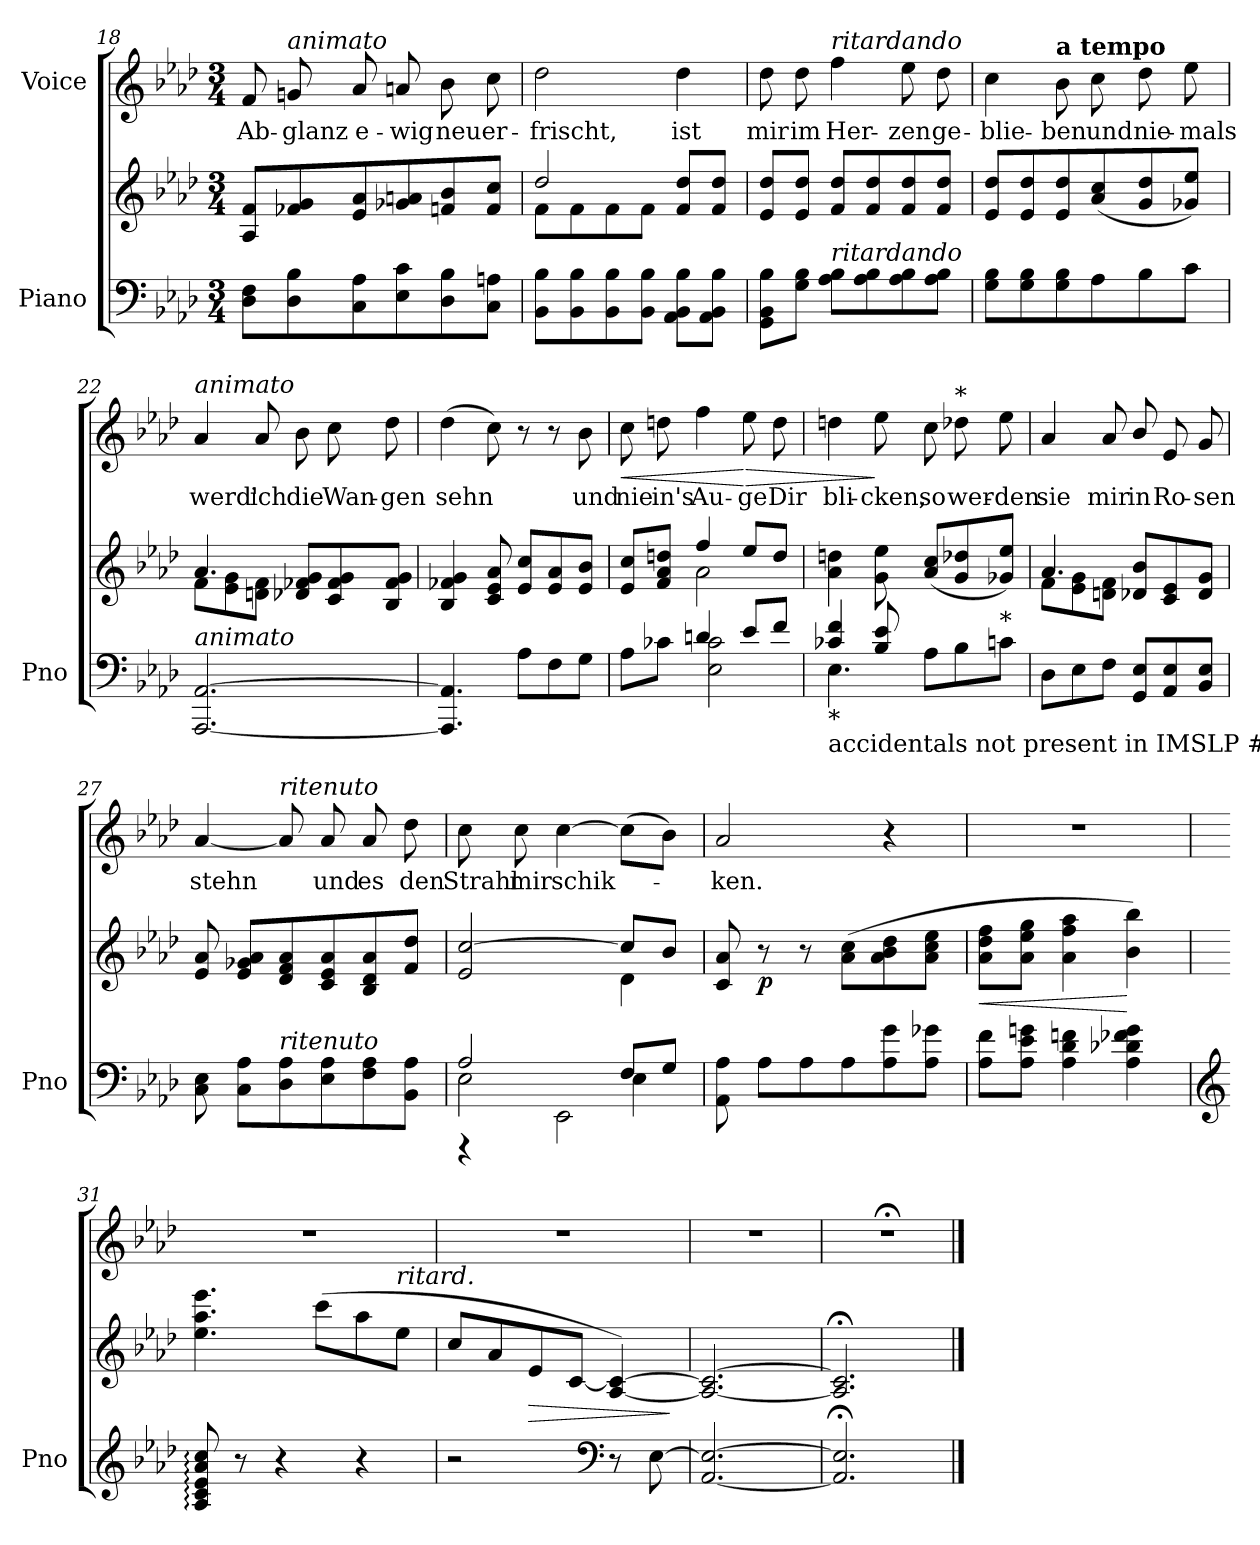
**kern	**kern	**dynam	**kern	**text	**dynam
*part2	*part2	*part2	*part1	*part1	*part1
*staff3	*staff2	*staff2/3	*staff1	*staff1	*staff1
*I"Piano	*	*	*I"Voice	*	*
*I'Pno	*	*	*	*	*
!!LO:PB:g=z
*clefF4	*clefG2	*	*clefG2	*	*
*k[b-e-a-d-]	*k[b-e-a-d-]	*	*k[b-e-a-d-]	*	*
*M3/4	*M3/4	*	*M3/4	*	*
=18	=18	=18	=18	=18	=18
!	!	!	!	!LO:LY:b	!
8D-\ 8F\L	8A-/ 8f/L	.	8f/	Ab-	.
!	!	!	!LO:TX:a:i:t=animato	!	!
!	!	!	!	!LO:LY:b	!
8D-\ 8B-\	8f-X/ 8g/	.	8gn/	-glanz	.
!	!	!	!	!LO:LY:b	!
8C\ 8A-\	8e-/ 8a-/	.	8a-/	e-	.
*	*	*	*MM77	*	*
!	!	!	!	!LO:LY:b	!
8E-\ 8c\	8g-X/ 8an/	.	8an/	-wig	.
!	!	!	!	!LO:LY:b	!
8D-\ 8B-\	8fn/ 8b-/	.	8b-\	neu	.
*	*	*	*MM79	*	*
!	!	!	!	!LO:LY:b	!
8C\ 8An\J	8f/ 8cc/J	.	8cc\	er-	.
=19	=19	=19	=19	=19	=19
*	*^	*	*	*	*
!	!	!	!	!	!LO:LY:b	!
8BB-\ 8B-\L	2dd-/	8f\L	.	2dd-\	-frischt,	.
8BB-\ 8B-\	.	8f\	.	.	.	.
8BB-\ 8B-\	.	8f\	.	.	.	.
8BB-\ 8B-\J	.	8f\J	.	.	.	.
!	!	!	!	!	!LO:LY:b	!
8AA-\ 8BB-\ 8B-\L	8f/ 8dd-/L	4ryy	.	4dd-\	ist	.
8AA-\ 8BB-\ 8B-\J	8f/ 8dd-/J	.	.	.	.	.
*	*v	*v	*	*	*	*
=20	=20	=20	=20	=20	=20
!	!	!	!	!LO:LY:b	!
8GG\ 8BB-\ 8B-\L	8e-/ 8dd-/L	.	8dd-\	mir	.
!	!	!	!	!LO:LY:b	!
8G\ 8B-\J	8e-/ 8dd-/J	.	8dd-\	im	.
!	!	!	!LO:TX:a:i:t=ritardando	!	!
!LO:TX:a:i:t=ritardando	!	!	!	!	!
!	!	!	!	!LO:LY:b	!
8A-\ 8B-\L	8f/ 8dd-/L	.	4ff\	Her-	.
8A-\ 8B-\	8f/ 8dd-/	.	.	.	.
*	*	*	*MM7416	*	*
!	!	!	!	!LO:LY:b	!
8A-\ 8B-\	8f/ 8dd-/	.	8ee-\	-zen	.
!	!	!	!	!LO:LY:b	!
8A-\ 8B-\J	8f/ 8dd-/J	.	8dd-\	ge-	.
=21	=21	=21	=21	=21	=21
*	*	*	*MM70	*	*
!	!	!	!	!LO:LY:b	!
8G\ 8B-\L	8e-/ 8dd-/L	.	4cc\	-blie-	.
8G\ 8B-\	8e-/ 8dd-/	.	.	.	.
!	!	!	!LO:TX:a:B:t=a tempo	!	!
!	!	!	!	!LO:LY:b	!
8G\ 8B-\	8e-/ 8dd-/	.	8b-\	-ben	.
!	!	!	!	!LO:LY:b	!
8A-\	(<8a-/ 8cc/	.	8cc\	und	.
!	!	!	!	!LO:LY:b	!
8B-\	8g/ 8dd-/	.	8dd-\	nie-	.
!	!	!	!	!LO:LY:b	!
8c\J	8g-X/ 8ee-/J)	.	8ee-\	-mals	.
!!LO:LB:g=z
=22	=22	=22	=22	=22	=22
*	*^	*	*	*	*
!	!	!	!	!LO:TX:a:i:t=animato	!	!
!LO:TX:a:i:t=animato	!	!	!	!	!	!
!	!	!	!	!	!LO:LY:b	!
[2.AAA-/ [2.AA-/	4.a-/	8f\L	.	4a-/	werd'	.
.	.	8e-\ 8g\	.	.	.	.
*	*	*	*	*MM75	*	*
!	!	!	!	!	!LO:LY:b	!
.	.	8dn\ 8f\J	.	8a-/	ich	.
!	!	!	!	!	!LO:LY:b	!
.	8d-X/ 8f-X/ 8g/L	4.rcyy	.	8b-\	die	.
!	!	!	!	!	!LO:LY:b	!
.	8c/ 8f-/ 8g/	.	.	8cc\	Wan-	.
!	!	!	!	!	!LO:LY:b	!
.	8B-/ 8f-/ 8g/J	.	.	8dd-\	-gen	.
*	*v	*v	*	*	*	*
=23	=23	=23	=23	=23	=23
!	!	!	!	!LO:LY:b	!
4.AAA-/] 4.AA-/]	4B-/ 4f-X/ 4g/	.	(>4dd-\	sehn	.
.	8c/ 8e-/ 8a-/	.	8cc\)	.	.
8A-\L	8e-/ 8cc/L	.	8r	.	.
8F\	8e-/ 8a-/	.	8r	.	.
!	!	!	!	!LO:LY:b	!
8G\J	8e-/ 8b-/J	.	8b-\	und	.
=24	=24	=24	=24	=24	=24
*^	*^	*	*	*	*
!	!	!	!	!	!	!LO:LY:b	!LO:HP:b
4rAyy	8A-\L	8e-/ 8cc/L	4ryy	.	8cc\	nie	<
!	!	!	!	!	!	!LO:LY:b	!
.	8c-X\J	8f/ 8a-/ 8ddn/J	.	.	8ddn\	in's	.
!	!	!	!	!	!	!LO:LY:b	!
4dn/	2E-\ 2c-\	4ff/	2a-\	.	4ff\	Au-	.
!	!	!	!	!	!	!LO:LY:b	!LO:HP:n=1:b
8e-/L	.	8ee-/L	.	.	8ee-\	-ge	[ >
!	!	!	!	!	!	!LO:LY:b	!
8f/J	.	8dd/J	.	.	8dd\	Dir	.
*	*	*v	*v	*	*	*	*
=25	=25	=25	=25	=25	=25	=25
!LO:TX:b:t=*	!	!	!	!	!	!
!LO:TX:b:t=accidentals not present in IMSLP #348578	!	!	!	!	!	!
!	!	!	!	!	!LO:LY:b	!
4c-X/ 4f/	4.E-\	4a-\ 4ddn\	.	4ddn\	bli-	.
!	!	!	!	!	!LO:LY:b	!
8B-/ 8e-/	.	8g\ 8ee-\	.	8ee-\	-cken,	]
!	!	!	!	!	!LO:LY:b	!
4.rAyy	8A-\L	(<8a-/ 8cc/L	.	8cc\	so	.
!	!	!	!	!LO:TX:a:t=*	!	!
!	!	!	!	!	!LO:LY:b	!
.	8B-\	8g/ 8dd-X/	.	8dd-i\	wer-	.
!	!LO:TX:a:t=*	!	!	!	!	!
!	!	!	!	!	!LO:LY:b	!
.	8cni\J	8g-X/ 8ee-/J)	.	8ee-\	-den	.
!!LO:LB:g=z
=26	=26	=26	=26	=26	=26	=26
*	*	*^	*	*	*	*
!	!	!	!	!	!	!LO:LY:b	!
*v	*v	*	*	*	*	*	*
8D-\L	4.a-/	8f\L	.	4a-/	sie	.
8E-\	.	8e-\ 8g\	.	.	.	.
!	!	!	!	!	!LO:LY:b	!
8F\J	.	8dn\ 8f\J	.	8a-/	mir	.
!	!	!	!	!	!LO:LY:b	!
8GG/ 8E-/L	8d-X/ 8b-/L	4.rcyy	.	8b-/	in	.
!	!	!	!	!	!LO:LY:b	!
8AA-/ 8E-/	8c/ 8e-/	.	.	8e-/	Ro-	.
!	!	!	!	!	!LO:LY:b	!
8BB-/ 8E-/J	8d-/ 8g/J	.	.	8g/	-sen	.
*	*v	*v	*	*	*	*
=27	=27	=27	=27	=27	=27
!	!	!	!	!LO:LY:b	!
8C\ 8E-\	8e-/ 8a-/	.	[4a-/	-stehn	.
8C\ 8A-\L	8e-/ 8g-X/ 8a-/L	.	.	.	.
!	!	!	!LO:TX:a:i:t=ritenuto	!	!
!LO:TX:a:i:t=ritenuto	!	!	!	!	!
8D-\ 8A-\	8d-/ 8f/ 8a-/	.	8a-/]	.	.
!	!	!	!	!LO:LY:b	!
8E-\ 8A-\	8c/ 8e-/ 8a-/	.	8a-/	und	.
*	*	*	*MM70	*	*
!	!	!	!	!LO:LY:b	!
8F\ 8A-\	8B-/ 8d-/ 8a-/	.	8a-/	es	.
!	!	!	!	!LO:LY:b	!
8BB-\ 8A-\J	8f/ 8dd-/J	.	8dd-\	den	.
=28	=28	=28	=28	=28	=28
*	*	*	*MM68	*	*
*^	*^	*	*	*	*
*	*^	*	*	*	*	*	*
!	!	!	!	!	!	!	!LO:LY:b	!
2A-/	2E-\	4rFFF	2e-/ [2cc/	2ryy	.	8cc\	Strahl	.
!	!	!	!	!	!	!	!LO:LY:b	!
.	.	.	.	.	.	8cc\	mir	.
!	!	!	!	!	!	!	!LO:LY:b	!
.	.	2EE-\	.	.	.	[4cc\	schik-	.
8F/L	4E-\	.	8cc/L]	4d-\	.	(>8cc\L]	.	.
8G/J	.	.	8b-/J	.	.	8b-\J)	.	.
*v	*v	*v	*	*	*	*	*	*
*	*v	*v	*	*	*	*
=29	=29	=29	=29	=29	=29
!	!	!	!	!LO:LY:b	!
8AA-\ 8A-\	8c/ 8a-/	.	2a-/	-ken.	.
!	!	!LO:DY:b	!	!	!
8A-\L	8r	p	.	.	.
8A-\	8r	.	.	.	.
8A-\	(>8a-\ 8cc\L	.	.	.	.
8A-\ 8g\	8a-\ 8b-\ 8dd-\	.	4r	.	.
8A-\ 8g-X\J	8a-\ 8cc\ 8ee-\J	.	.	.	.
!!LO:LB:g=z
=30	=30	=30	=30	=30	=30
!	!	!LO:HP:b	!	!	!
8A-\ 8f\L	8a-\ 8dd-\ 8ff\L	<	2.r	.	.
8A-\ 8e-\ 8gn\J	8a-\ 8ee-\ 8gg\J	.	.	.	.
4A-\ 4d-\ 4fn\	4a-\ 4ff\ 4aa-\	.	.	.	.
4A-\ 4d-X\ 4f-X\ 4g\	4b-\ 4bb-\)	[	.	.	.
=31	=31	=31	=31	=31	=31
*clefG2	*	*	*	*	*
*	*	*	*^	*	*
8A-/: 8c/: 8e-/: 8a-/: 8cc/:	4.ee-\ 4.aa-\ 4.eee-\	.	2.r	2ryy	.	.
8r	.	.	.	.	.	.
4r	.	.	.	.	.	.
.	(>8ccc\L	.	.	.	.	.
4r	8aa-\	.	.	8ryy	.	.
*	*	*	*MM65	*	*	*
!	!LO:TX:a:i:t=ritard.	!	!	!	!	!
.	8ee-\J	.	.	8ryy	.	.
=32	=32	=32	=32	=32	=32	=32
2r	8cc/L	.	2.r	8ryy	.	.
*	*	*	*MM62	*	*	*
.	8a-/	.	.	2ryy	.	.
!	!	!LO:HP:b	!	!	!	!
.	8e-/	>	.	.	.	.
.	[8c/J	.	.	.	.	.
*clefF4	*	*	*	*	*	*
8r	[4A-/ 4c/_)	.	.	.	.	.
[8E-\	.	.	.	8ryy	.	.
.	.	]	.	.	.	.
*	*	*	*v	*v	*	*
=33	=33	=33	=33	=33	=33
[2.AA-/ 2.E-/_	2.A-/_ 2.c/_	.	2.r	.	.
=34	=34	=34	=34	=34	=34
2.AA-/]; 2.E-/];	2.A-/];< 2.c/];<	.	2.r;<	.	.
==	==	==	==	==	==
*-	*-	*-	*-	*-	*-
